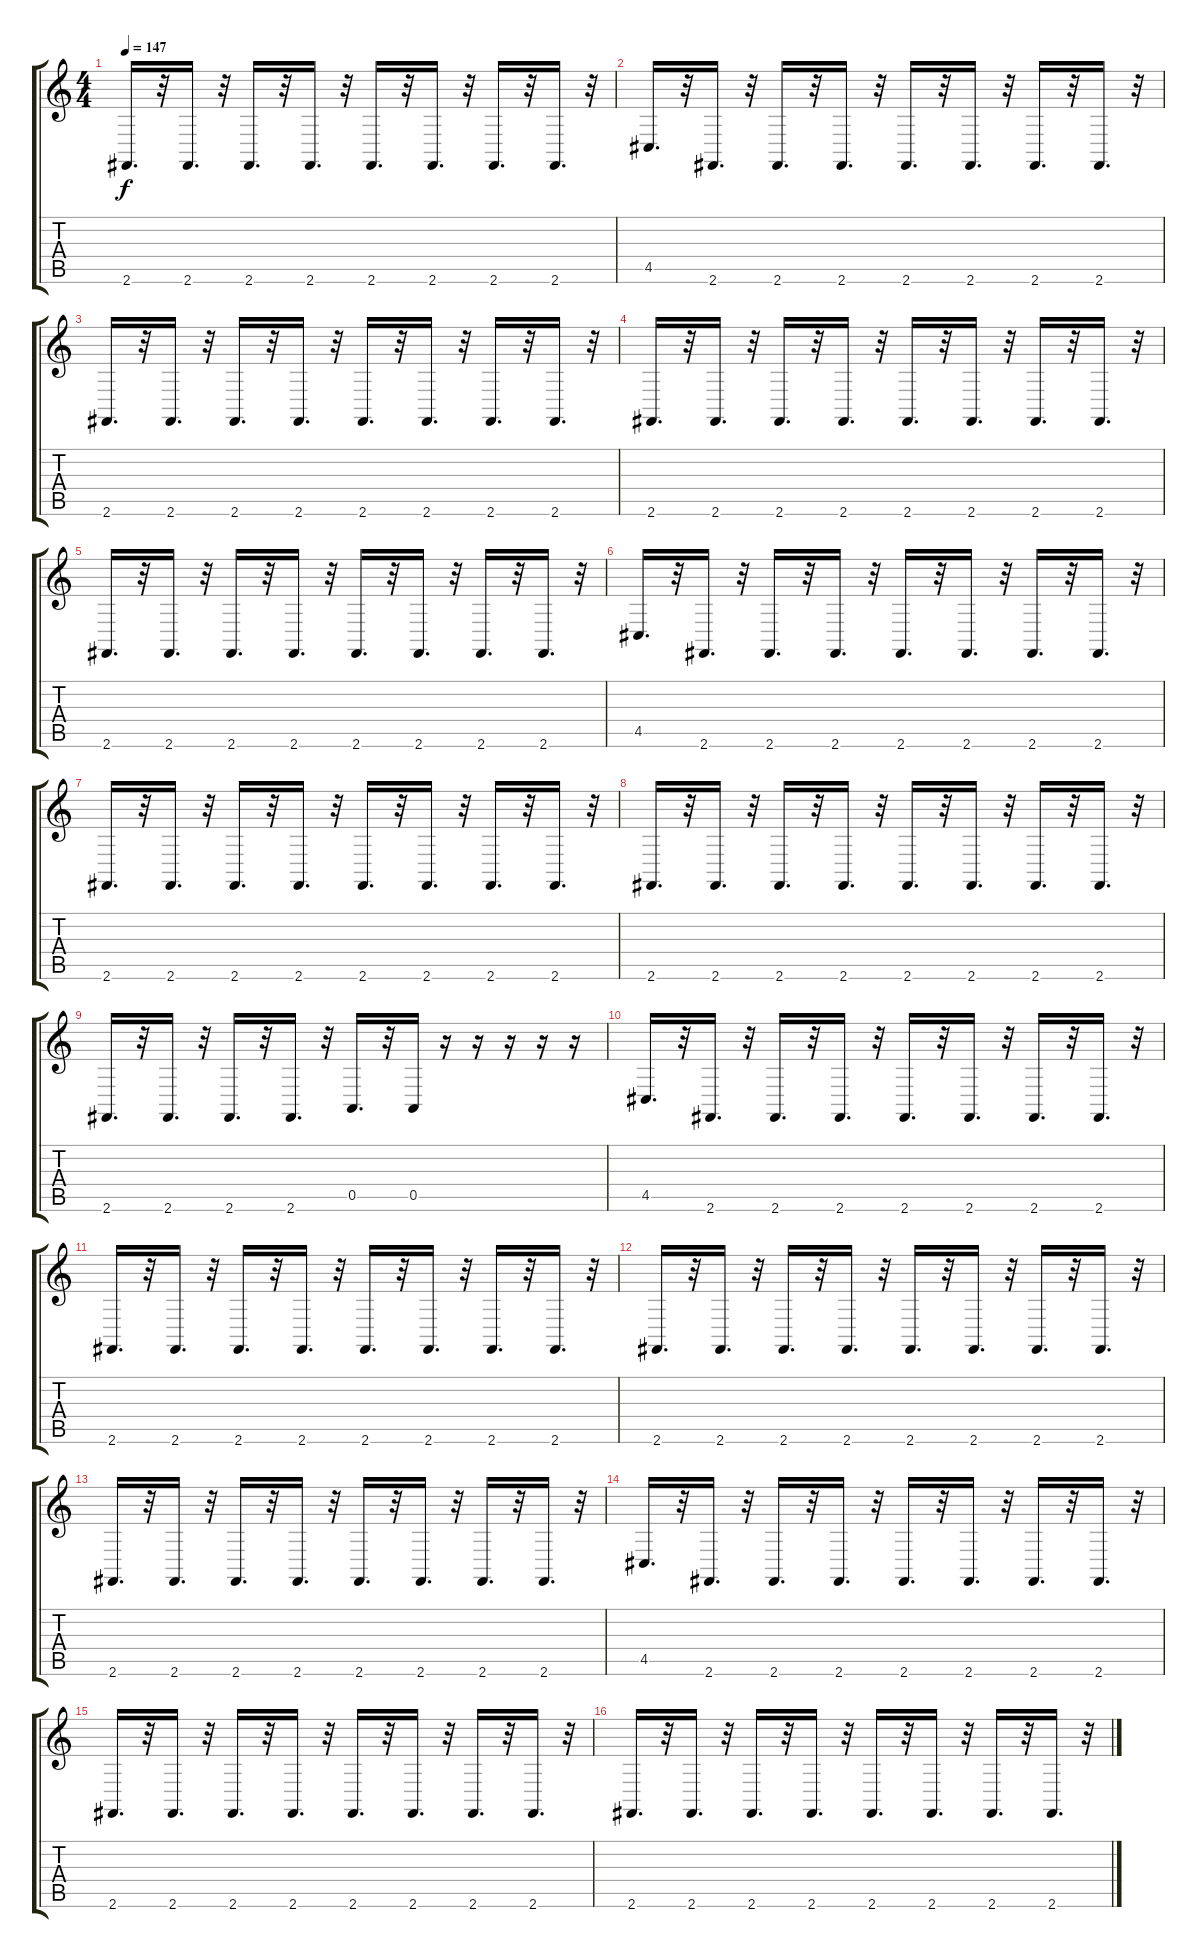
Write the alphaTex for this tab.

\track "" {instrument musicbox}
\staff {score tabs}
\tuning (E4 B3 G3 D3 A2 E2) {hide}
\ts (4 4)
\tempo 147
\clef g2
\ks c
2.6.16{d dy f} r.32 2.6.16{d} r.32 2.6.16{d} r.32 2.6.16{d} r.32 2.6.16{d} r.32 2.6.16{d} r.32 2.6.16{d} r.32 2.6.16{d} r.32 |
4.5.16{d} r.32 2.6.16{d} r.32 2.6.16{d} r.32 2.6.16{d} r.32 2.6.16{d} r.32 2.6.16{d} r.32 2.6.16{d} r.32 2.6.16{d} r.32 |
2.6.16{d} r.32 2.6.16{d} r.32 2.6.16{d} r.32 2.6.16{d} r.32 2.6.16{d} r.32 2.6.16{d} r.32 2.6.16{d} r.32 2.6.16{d} r.32 |
2.6.16{d} r.32 2.6.16{d} r.32 2.6.16{d} r.32 2.6.16{d} r.32 2.6.16{d} r.32 2.6.16{d} r.32 2.6.16{d} r.32 2.6.16{d} r.32 |
2.6.16{d} r.32 2.6.16{d} r.32 2.6.16{d} r.32 2.6.16{d} r.32 2.6.16{d} r.32 2.6.16{d} r.32 2.6.16{d} r.32 2.6.16{d} r.32 |
4.5.16{d} r.32 2.6.16{d} r.32 2.6.16{d} r.32 2.6.16{d} r.32 2.6.16{d} r.32 2.6.16{d} r.32 2.6.16{d} r.32 2.6.16{d} r.32 |
2.6.16{d} r.32 2.6.16{d} r.32 2.6.16{d} r.32 2.6.16{d} r.32 2.6.16{d} r.32 2.6.16{d} r.32 2.6.16{d} r.32 2.6.16{d} r.32 |
2.6.16{d} r.32 2.6.16{d} r.32 2.6.16{d} r.32 2.6.16{d} r.32 2.6.16{d} r.32 2.6.16{d} r.32 2.6.16{d} r.32 2.6.16{d} r.32 |
2.6.16{d} r.32 2.6.16{d} r.32 2.6.16{d} r.32 2.6.16{d} r.32 0.5.16{d} r.32 0.5.16 r.16 r.16 r.16 r.16 r.16 |
4.5.16{d} r.32 2.6.16{d} r.32 2.6.16{d} r.32 2.6.16{d} r.32 2.6.16{d} r.32 2.6.16{d} r.32 2.6.16{d} r.32 2.6.16{d} r.32 |
2.6.16{d} r.32 2.6.16{d} r.32 2.6.16{d} r.32 2.6.16{d} r.32 2.6.16{d} r.32 2.6.16{d} r.32 2.6.16{d} r.32 2.6.16{d} r.32 |
2.6.16{d} r.32 2.6.16{d} r.32 2.6.16{d} r.32 2.6.16{d} r.32 2.6.16{d} r.32 2.6.16{d} r.32 2.6.16{d} r.32 2.6.16{d} r.32 |
2.6.16{d} r.32 2.6.16{d} r.32 2.6.16{d} r.32 2.6.16{d} r.32 2.6.16{d} r.32 2.6.16{d} r.32 2.6.16{d} r.32 2.6.16{d} r.32 |
4.5.16{d} r.32 2.6.16{d} r.32 2.6.16{d} r.32 2.6.16{d} r.32 2.6.16{d} r.32 2.6.16{d} r.32 2.6.16{d} r.32 2.6.16{d} r.32 |
2.6.16{d} r.32 2.6.16{d} r.32 2.6.16{d} r.32 2.6.16{d} r.32 2.6.16{d} r.32 2.6.16{d} r.32 2.6.16{d} r.32 2.6.16{d} r.32 |
2.6.16{d} r.32 2.6.16{d} r.32 2.6.16{d} r.32 2.6.16{d} r.32 2.6.16{d} r.32 2.6.16{d} r.32 2.6.16{d} r.32 2.6.16{d} r.32
